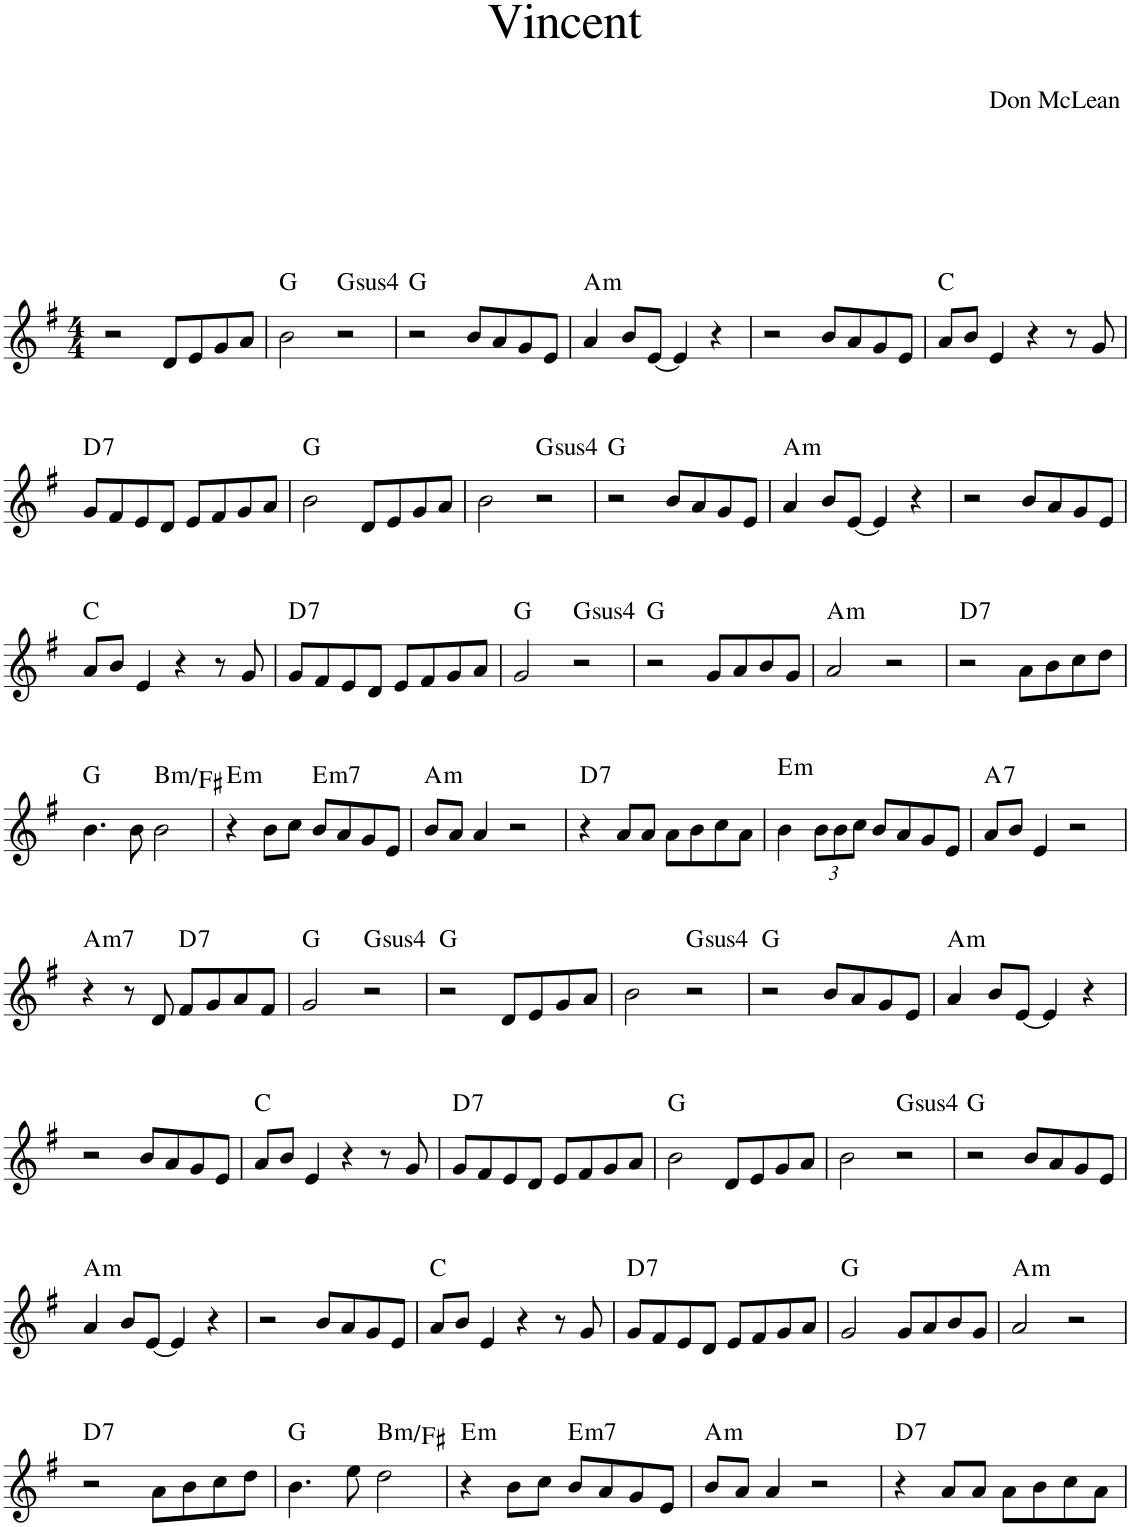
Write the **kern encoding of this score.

**kern	**harte
*part1	*part1
*staff1	*
*I"Piano	*
*I'Pno.	*
*clefG2	*
*k[f#]	*
*M4/4	*
=1	=1
2r	.
8d/L	.
8e/	.
8g/	.
8a/J	.
=2	=2
2b\	G:maj
!	!LO:H:kt=4
2r	G:sus4
=3	=3
2r	G:maj
8b/L	.
8a/	.
8g/	.
8e/J	.
=4	=4
!	!LO:H:kt=m
4a/	A:min
8b/L	.
[8e/J	.
4e/]	.
4r	.
=5	=5
2r	.
8b/L	.
8a/	.
8g/	.
8e/J	.
=6	=6
8a/L	C:maj
8b/J	.
4e/	.
4r	.
8r	.
8g/	.
!!LO:LB:g=z
=7	=7
!	!LO:H:kt=7
8g/L	D:7
8f#/	.
8e/	.
8d/J	.
8e/L	.
8f#/	.
8g/	.
8a/J	.
=8	=8
2b\	G:maj
8d/L	.
8e/	.
8g/	.
8a/J	.
=9	=9
2b\	.
!	!LO:H:kt=4
2r	G:sus4
=10	=10
2r	G:maj
8b/L	.
8a/	.
8g/	.
8e/J	.
=11	=11
!	!LO:H:kt=m
4a/	A:min
8b/L	.
[8e/J	.
4e/]	.
4r	.
=12	=12
2r	.
8b/L	.
8a/	.
8g/	.
8e/J	.
!!LO:LB:g=z
=13	=13
8a/L	C:maj
8b/J	.
4e/	.
4r	.
8r	.
8g/	.
=14	=14
!	!LO:H:kt=7
8g/L	D:7
8f#/	.
8e/	.
8d/J	.
8e/L	.
8f#/	.
8g/	.
8a/J	.
=15	=15
2g/	G:maj
!	!LO:H:kt=4
2r	G:sus4
=16	=16
2r	G:maj
8g/L	.
8a/	.
8b/	.
8g/J	.
=17	=17
!	!LO:H:kt=m
2a/	A:min
2r	.
=18	=18
!	!LO:H:kt=7
2r	D:7
8a\L	.
8b\	.
8cc\	.
8dd\J	.
!!LO:LB:g=z
=19	=19
4.b\	G:maj
8b\	.
!	!LO:H:kt=m
2b\	B:min/5
=20	=20
!	!LO:H:kt=m
4r	E:min
8b\L	.
8cc\J	.
!	!LO:H:kt=m7
8b/L	E:min7
8a/	.
8g/	.
8e/J	.
=21	=21
!	!LO:H:kt=m
8b/L	A:min
8a/J	.
4a/	.
2r	.
=22	=22
!	!LO:H:kt=7
4r	D:7
8a/L	.
8a/J	.
8a\L	.
8b\	.
8cc\	.
8a\J	.
=23	=23
!	!LO:H:kt=m
4b\	E:min
*Xbrackettup	*
12b\L	.
12b\	.
12cc\J	.
8b/L	.
8a/	.
8g/	.
8e/J	.
=24	=24
!	!LO:H:kt=7
8a/L	A:7
8b/J	.
4e/	.
2r	.
!!LO:LB:g=z
=25	=25
!	!LO:H:kt=m7
4r	A:min7
8r	.
8d/	.
!	!LO:H:kt=7
8f#/L	D:7
8g/	.
8a/	.
8f#/J	.
=26	=26
2g/	G:maj
!	!LO:H:kt=4
2r	G:sus4
=27	=27
2r	G:maj
8d/L	.
8e/	.
8g/	.
8a/J	.
=28	=28
2b\	.
!	!LO:H:kt=4
2r	G:sus4
=29	=29
2r	G:maj
8b/L	.
8a/	.
8g/	.
8e/J	.
=30	=30
!	!LO:H:kt=m
4a/	A:min
8b/L	.
[8e/J	.
4e/]	.
4r	.
!!LO:LB:g=z
=31	=31
2r	.
8b/L	.
8a/	.
8g/	.
8e/J	.
=32	=32
8a/L	C:maj
8b/J	.
4e/	.
4r	.
8r	.
8g/	.
=33	=33
!	!LO:H:kt=7
8g/L	D:7
8f#/	.
8e/	.
8d/J	.
8e/L	.
8f#/	.
8g/	.
8a/J	.
=34	=34
2b\	G:maj
8d/L	.
8e/	.
8g/	.
8a/J	.
=35	=35
2b\	.
!	!LO:H:kt=4
2r	G:sus4
=36	=36
2r	G:maj
8b/L	.
8a/	.
8g/	.
8e/J	.
!!LO:LB:g=z
=37	=37
!	!LO:H:kt=m
4a/	A:min
8b/L	.
[8e/J	.
4e/]	.
4r	.
=38	=38
2r	.
8b/L	.
8a/	.
8g/	.
8e/J	.
=39	=39
8a/L	C:maj
8b/J	.
4e/	.
4r	.
8r	.
8g/	.
=40	=40
!	!LO:H:kt=7
8g/L	D:7
8f#/	.
8e/	.
8d/J	.
8e/L	.
8f#/	.
8g/	.
8a/J	.
=41	=41
2g/	G:maj
8g/L	.
8a/	.
8b/	.
8g/J	.
=42	=42
!	!LO:H:kt=m
2a/	A:min
2r	.
!!LO:LB:g=z
=43	=43
!	!LO:H:kt=7
2r	D:7
8a\L	.
8b\	.
8cc\	.
8dd\J	.
=44	=44
4.b\	G:maj
8ee\	.
!	!LO:H:kt=m
2dd\	B:min/5
=45	=45
!	!LO:H:kt=m
4r	E:min
8b\L	.
8cc\J	.
!	!LO:H:kt=m7
8b/L	E:min7
8a/	.
8g/	.
8e/J	.
=46	=46
!	!LO:H:kt=m
8b/L	A:min
8a/J	.
4a/	.
2r	.
=47	=47
!	!LO:H:kt=7
4r	D:7
8a/L	.
8a/J	.
8a\L	.
8b\	.
8cc\	.
8a\J	.
=	=
*-	*-
